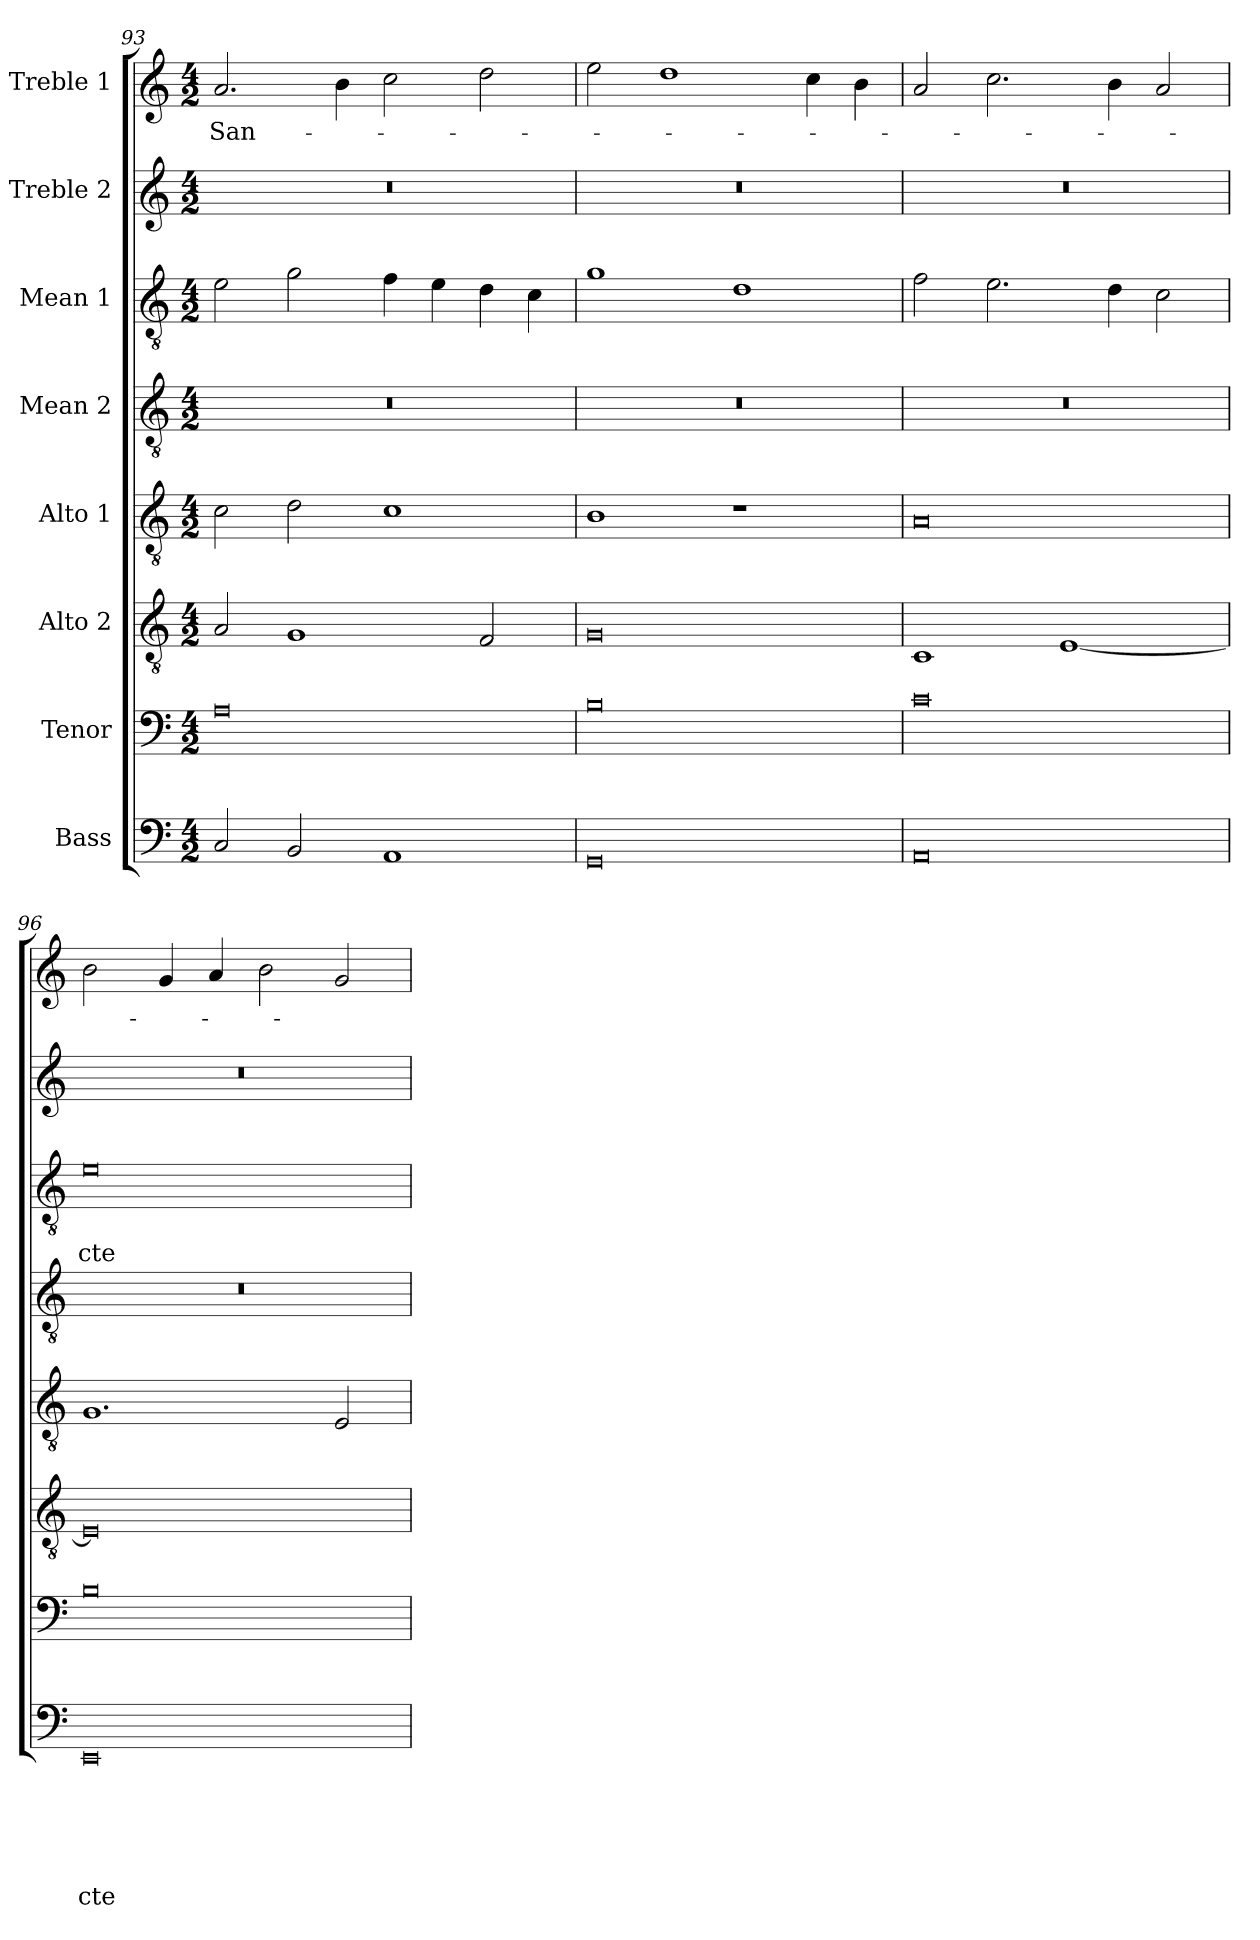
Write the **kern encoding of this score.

**kern	**text	**text	**text	**text	**text	**text	**kern	**kern	**kern	**kern	**kern	**text	**text	**kern	**kern	**text
*part8	*part8	*part8	*part8	*part8	*part8	*part8	*part7	*part6	*part5	*part4	*part3	*part3	*part3	*part2	*part1	*part1
*staff8	*staff8	*staff8	*staff8	*staff8	*staff8	*staff8	*staff7	*staff6	*staff5	*staff4	*staff3	*staff3	*staff3	*staff2	*staff1	*staff1
*I"Bass	*	*	*	*	*	*	*I"Tenor	*I"Alto 2	*I"Alto 1	*I"Mean 2	*I"Mean 1	*	*	*I"Treble 2	*I"Treble 1	*
*clefF4	*	*	*	*	*	*	*clefF4	*clefGv2	*clefGv2	*clefGv2	*clefGv2	*	*	*clefG2	*clefG2	*
*k[]	*	*	*	*	*	*	*k[]	*k[]	*k[]	*k[]	*k[]	*	*	*k[]	*k[]	*
*C:	*	*	*	*	*	*	*C:	*C:	*C:	*C:	*C:	*	*	*C:	*C:	*
*M4/2	*	*	*	*	*	*	*M4/2	*M4/2	*M4/2	*M4/2	*M4/2	*	*	*M4/2	*M4/2	*
=93	=93	=93	=93	=93	=93	=93	=93	=93	=93	=93	=93	=93	=93	=93	=93	=93
2C/	.	.	.	.	.	.	0A	2A/	2c\	0r	2e\	.	.	0r	2.a/	San-
2BB/	.	.	.	.	.	.	.	1G	2d\	.	2g\	.	.	.	.	.
.	.	.	.	.	.	.	.	.	.	.	.	.	.	.	4b\	.
1AA	.	.	.	.	.	.	.	.	1c	.	4f\	.	.	.	2cc\	.
.	.	.	.	.	.	.	.	.	.	.	4e\	.	.	.	.	.
.	.	.	.	.	.	.	.	2F/	.	.	4d\	.	.	.	2dd\	.
.	.	.	.	.	.	.	.	.	.	.	4c\	.	.	.	.	.
=94	=94	=94	=94	=94	=94	=94	=94	=94	=94	=94	=94	=94	=94	=94	=94	=94
0GG	.	.	.	.	.	.	0B	0G	1B	0r	1g	.	.	0r	2ee\	.
.	.	.	.	.	.	.	.	.	.	.	.	.	.	.	1dd	.
.	.	.	.	.	.	.	.	.	1r	.	1d	.	.	.	.	.
.	.	.	.	.	.	.	.	.	.	.	.	.	.	.	4cc\	.
.	.	.	.	.	.	.	.	.	.	.	.	.	.	.	4b\	.
=95	=95	=95	=95	=95	=95	=95	=95	=95	=95	=95	=95	=95	=95	=95	=95	=95
0AA	.	.	.	.	.	.	0c	1C	0A	0r	2f\	.	.	0r	2a/	.
.	.	.	.	.	.	.	.	.	.	.	2.e\	.	.	.	2.cc\	.
.	.	.	.	.	.	.	.	[1E	.	.	.	.	.	.	.	.
.	.	.	.	.	.	.	.	.	.	.	4d\	.	.	.	4b\	.
.	.	.	.	.	.	.	.	.	.	.	2c\	.	.	.	2a/	.
!!LO:LB:g=z
=96	=96	=96	=96	=96	=96	=96	=96	=96	=96	=96	=96	=96	=96	=96	=96	=96
0EE	.	.	.	.	.	-cte	0B	0E]	1.G	0r	0e	.	-cte	0r	2b\	.
.	.	.	.	.	.	.	.	.	.	.	.	.	.	.	4g/	.
.	.	.	.	.	.	.	.	.	.	.	.	.	.	.	4a/	.
.	.	.	.	.	.	.	.	.	.	.	.	.	.	.	2b\	.
.	.	.	.	.	.	.	.	.	2E/	.	.	.	.	.	2g/	.
=	=	=	=	=	=	=	=	=	=	=	=	=	=	=	=	=
*-	*-	*-	*-	*-	*-	*-	*-	*-	*-	*-	*-	*-	*-	*-	*-	*-
